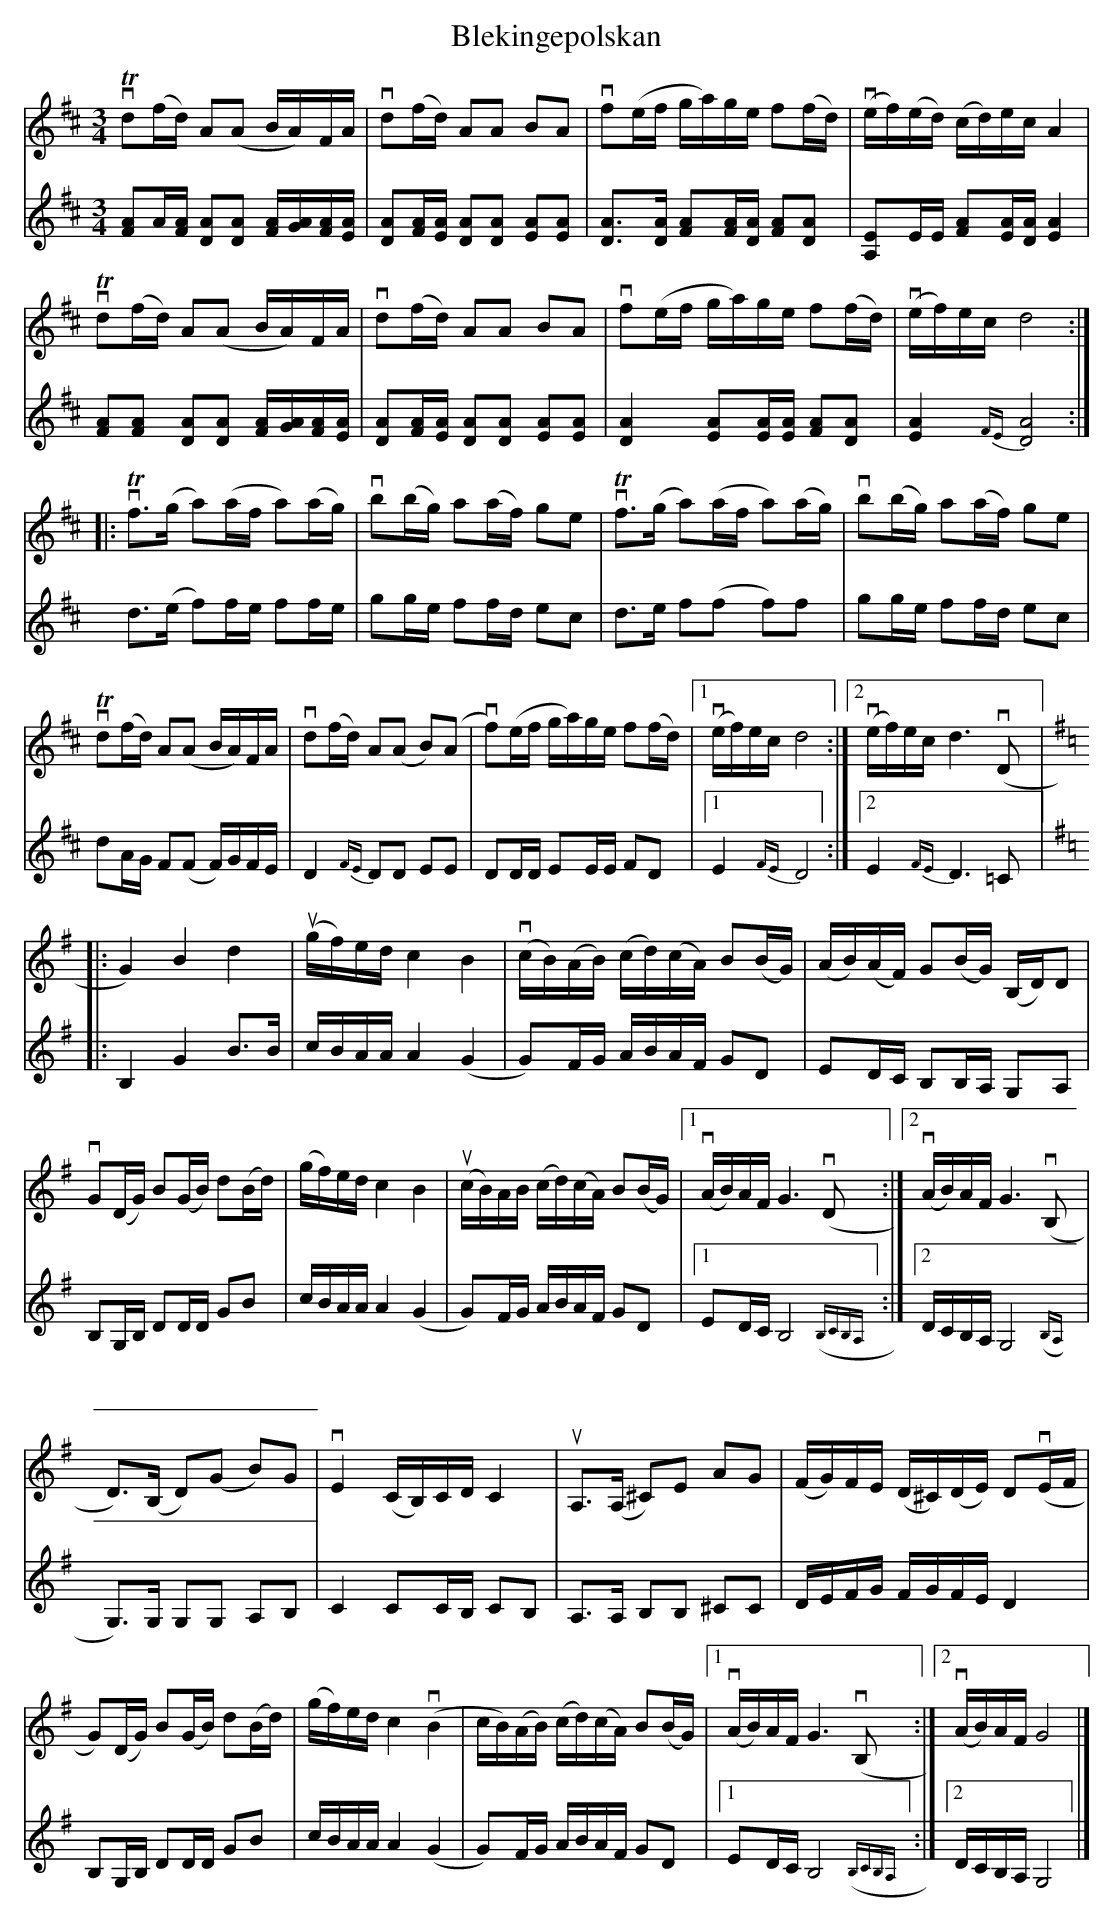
X:1
T: Blekingepolskan
M: 3/4
L: 1/8
K: D
V:1
vTd(f/d/) A(A B/A/)F/A/ | vd(f/d/) AA BA | vf(e/f/ g/a/)g/e/ f(f/d/) | v(e/f/)(e/d/) (c/d/)e/c/ A2 |
V:2
[FA]A/[AF]/ [DA][DA] [FA]/[GA]/[FA]/[EA]/ | [DA][FA]/[EA]/ [DA][DA] [EA][EA] | [DA]>[DA] [FA][FA]/[DA]/ [FA][DA] | [A,E]E/E/ [FA][EA]/[DA]/ [EA]2 |
V:1
vTd(f/d/) A(A B/A/)F/A/ | vd(f/d/) AA BA | vf(e/f/ g/a/)g/e/ f(f/d/) | v(e/f/)e/c/ d4 :|:
V:2
[FA][FA] [DA][DA] [FA]/[GA]/[FA]/[EA]/ | [DA][FA]/[EA]/ [DA][DA] [EA][EA] | [DA]2 [EA][EA]/[EA]/ [FA][DA] | [EA]2 {FE}[DA]4 :|
V:1
vTf>(g a)(a/f/ a)(a/g/) | vb(b/g/) a(a/f/) ge | vTf>(g a)(a/f/ a)(a/g/) | vb(b/g/) a(a/f/) ge |
V:2
d>(e f)f/e/ ff/e/ | gg/e/ ff/d/ ec | d>e f(f f)f | gg/e/ ff/d/ ec |
V:1
vTd(f/d/) A(A B/A/)F/A/ | vd(f/d/) A(A B)(A | vf)(e/f/ g/a/)g/e/ f(f/d/) |1 v(e/f/)e/c/ d4 :|2 v(e/f/)e/c/ d3 v(D |:
V:2
dA/G/ F(F F/)G/F/E/ | D2 {FE}DD EE | DD/D/ EE/E/ FD |1 E2 {FE}D4 :|2 E2 {FE}D3 =C |:
V:1
[K:G]G2) B2 d2 | u(g/f/)e/d/ c2 B2 | v(c/B/)(A/B/) (c/d/)(c/A/) B(B/G/) | (A/B/)(A/F/) G(B/G/) (B,/D/)D |
V:2
[K:G]B,2 G2 B>B | c/B/A/A/ A2 (G2 | G)F/G/  A/B/A/F/ GD | ED/C/ B,B,/A,/ G,A, |
V:1
vG(D/G/) B(G/B/) d(B/d/) | (g/f/)e/d/ c2 B2 | u(c/B/)A/B/ (c/d/)(c/A/) B(B/G/) |1 v(A/B/)A/F/ G3 v(D:|2 v(A/B/)A/F/ G3 v(B, |
V:2
B,G,/B,/ DD/D/ GB | c/B/A/A/ A2 (G2| G)F/G/  A/B/A/F/ GD |1 ED/C/ B,4 ({B,CB,A,} :|2 D/C/B,/A,/ G,4 ({B,A,}|
V:1
D)>(B, D)(G B)G | vE2 (C/B,/)C/D/ C2 | uA,>(A, ^C)E AG | (F/G/)F/E/ (D/^C/)(D/E/) Dv(E/F/|
V:2
G,)>G, G,G, A,B, | C2 CC/B,/ CB, | A,>A, B,B, ^CC | D/E/F/G/ F/G/F/E/ D2 |
V:1
G)(D/G/) B(G/B/) d(B/d/) | (g/f/)e/d/ c2 v(B2 | c/B/)(A/B/) (c/d/)(c/A/) B(B/G/) |1 v(A/B/)A/F/ G3 v(B, :|2v(A/B/)A/F/ G4 |]
V:2
B,G,/B,/ DD/D/ GB | c/B/A/A/ A2 (G2| G)F/G/  A/B/A/F/ GD |1 ED/C/ B,4 ({B,CB,A,} :|2 D/C/B,/A,/ G,4|]
